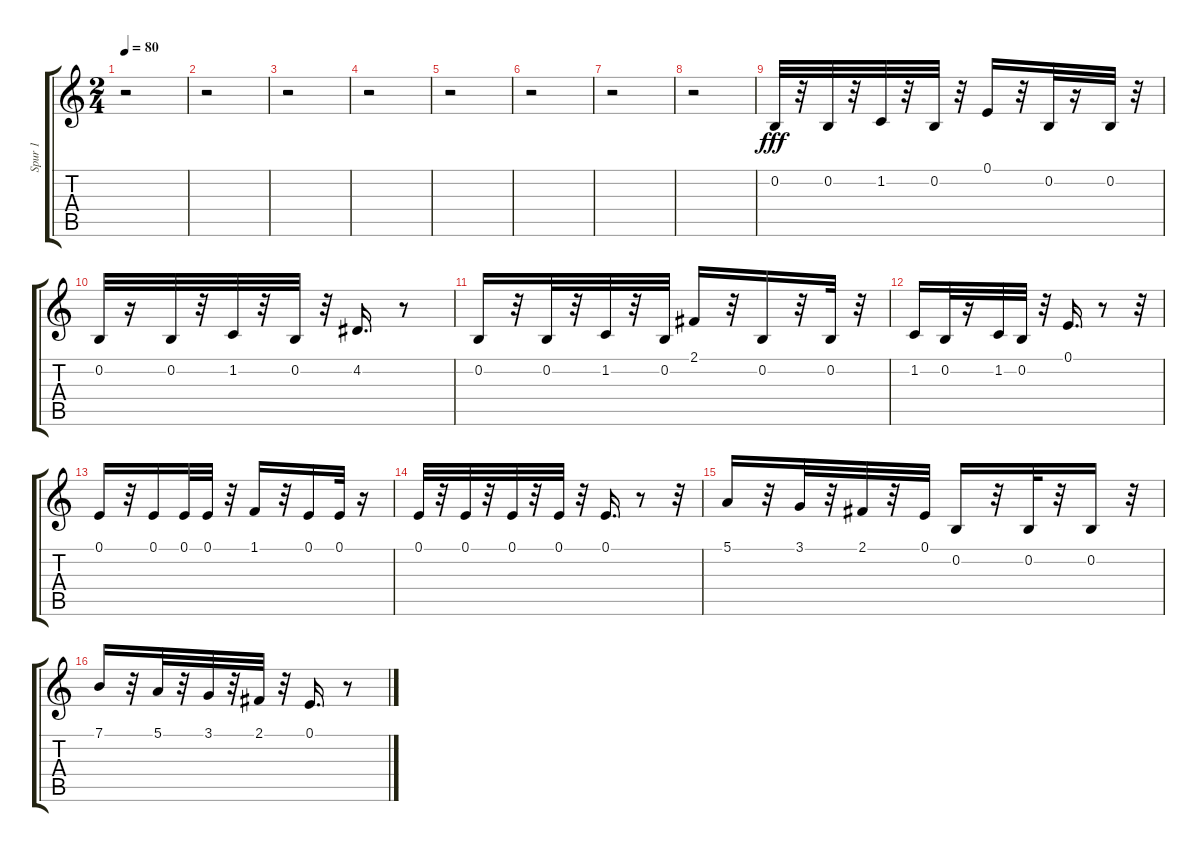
\track ("Spur 1" "Spur 1") {instrument clarinet}
\staff {score tabs}
\tuning (E4 B3 G3 D3 A2 E2) {hide}
\ts (2 4)
\tempo 80
\clef g2
\ks c
r.2{dy fff instrument clarinet} |
r.2 |
r.2 |
r.2 |
r.2 |
r.2 |
r.2 |
r.2 |
0.2.32 r.32 0.2.32 r.32 1.2.32 r.32 0.2.32 r.32 0.1.16 r.32 0.2.32 r.16 0.2.32 r.32 |
0.2.32 r.16 0.2.32 r.32 1.2.32 r.32 0.2.32 r.32 4.2.16{d} r.8 |
0.2.16 r.32 0.2.32 r.32 1.2.32 r.32 0.2.32 2.1.16 r.32 0.2.16 r.32 0.2.32 r.32 |
1.2.16 0.2.32 r.16 1.2.32 0.2.32 r.32 0.1.16{d} r.8 r.32 |
0.1.16 r.32 0.1.16 0.1.32 0.1.32 r.32 1.1.16 r.32 0.1.16 0.1.32 r.16 |
0.1.32 r.32 0.1.32 r.32 0.1.32 r.32 0.1.32 r.32 0.1.16{d} r.8 r.32 |
5.1.16 r.32 3.1.32 r.32 2.1.32 r.32 0.1.32 0.2.16 r.32 0.2.32 r.32 0.2.16 r.32 |
7.1.16 r.32 5.1.32 r.32 3.1.32 r.32 2.1.32 r.32 0.1.16{d} r.8
